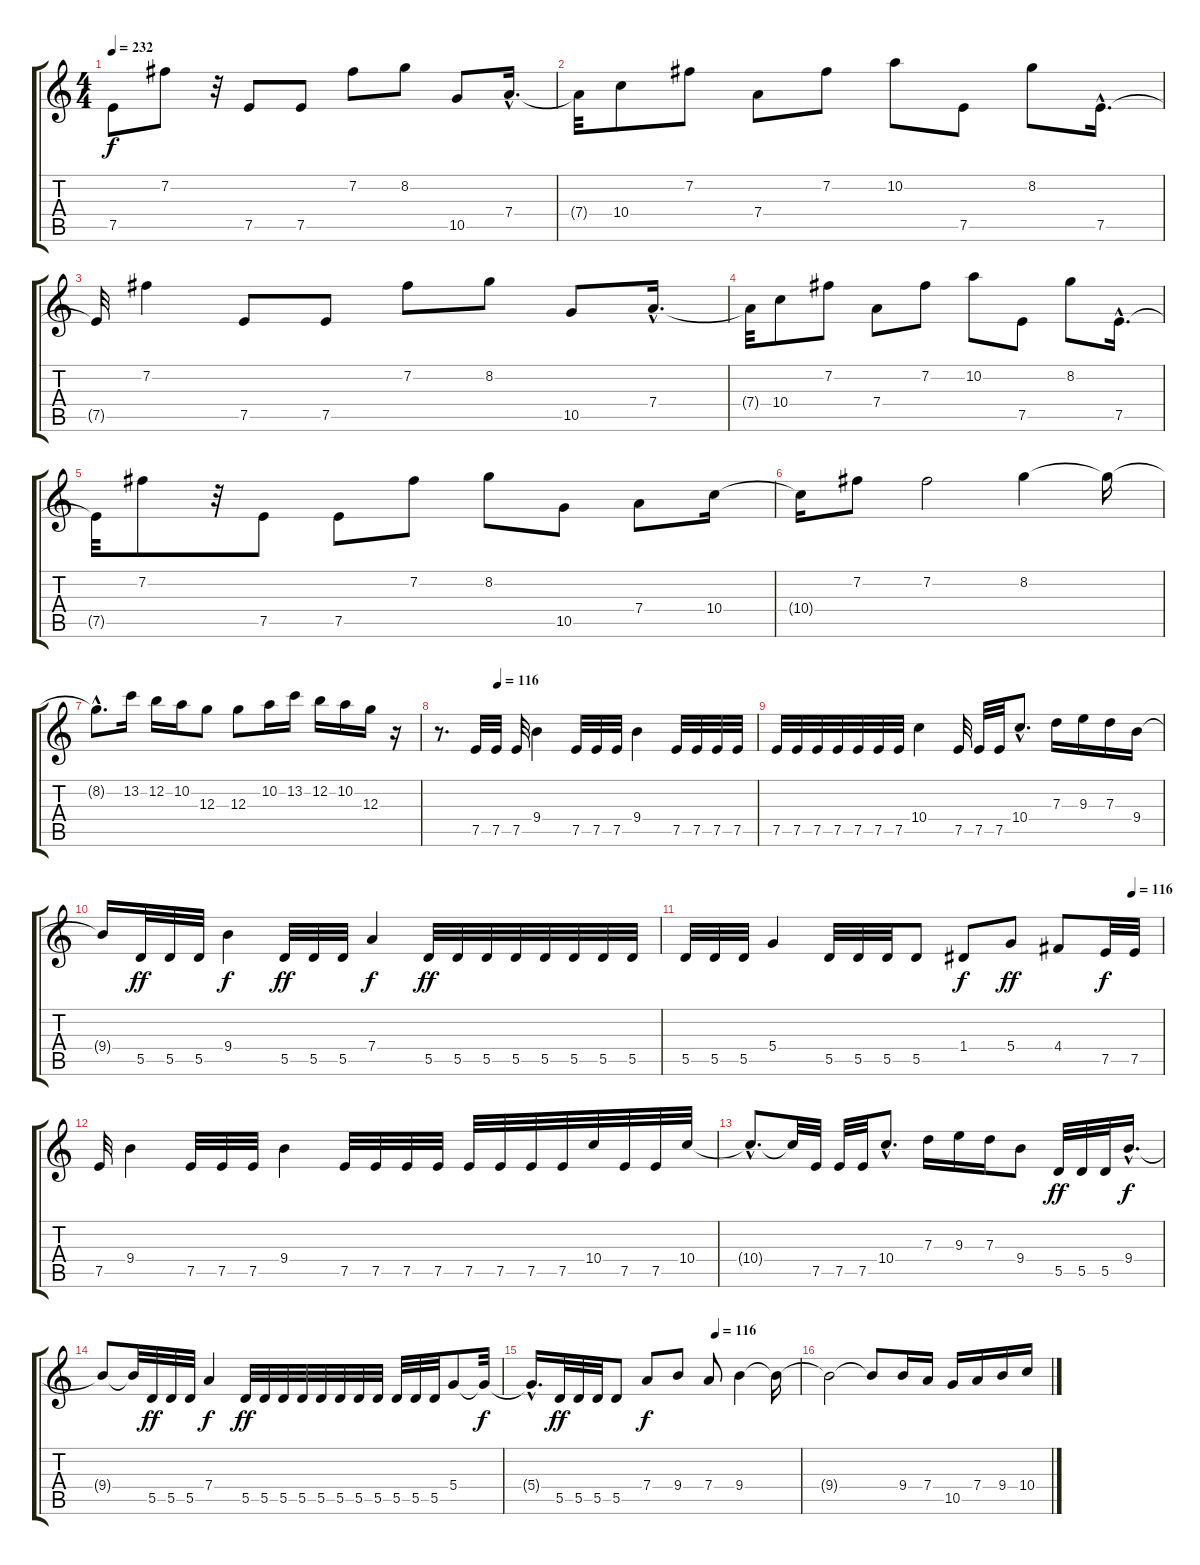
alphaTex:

\track "" {instrument overdrivenguitar}
\staff {score tabs}
\tuning (E4 B3 G3 D3 A2 E2) {hide}
\ts (4 4)
\tempo 232
\clef g2
\ks c
7.5.8{dy f} 7.2.8 r.32 7.5.8 7.5.8 7.2.8 8.2.8 10.5.8 7.4{hac}.16{d} |
7.4{t}.32 10.4.8 7.2.8 7.4.8 7.2.8 10.2.8 7.5.8 8.2.8 7.5{hac}.16{d} |
7.5{t}.32 7.2.4 7.5.8 7.5.8 7.2.8 8.2.8 10.5.8 7.4{hac}.16{d} |
7.4{t}.32 10.4.8 7.2.8 7.4.8 7.2.8 10.2.8 7.5.8 8.2.8 7.5{hac}.16{d} |
7.5{t}.32 7.2.8 r.32 7.5.8 7.5.8 7.2.8 8.2.8 10.5.8 7.4.8 10.4.16 |
10.4{t}.16 7.2.8 7.2.2 8.2.4 8.2{t}.16 |
8.2{hac t}.8{d} 13.2.16 12.2.16 10.2.16 12.3.8 12.3.8 10.2.16 13.2.16 12.2.16 10.2.16 12.3.16 r.16 |
\tempo (116 0.1875)
r.8{d} 7.5.32 7.5.32 7.5.32 9.4.4 7.5.32 7.5.32 7.5.32 9.4.4 7.5.32 7.5.32 7.5.32 7.5.32 |
7.5.32 7.5.32 7.5.32 7.5.32 7.5.32 7.5.32 7.5.32 10.4.4 7.5.32 7.5.32 7.5.32 10.4{hac}.8{d} 7.3.16 9.3.16 7.3.16 9.4.16 |
9.4{t}.16 5.5.32{dy ff} 5.5.32 5.5.32 9.4.4{dy f} 5.5.32{dy ff} 5.5.32 5.5.32 7.4.4{dy f} 5.5.32{dy ff} 5.5.32 5.5.32 5.5.32 5.5.32 5.5.32 5.5.32 5.5.32 |
\tempo (116 0.9375)
5.5.32 5.5.32 5.5.32 5.4.4 5.5.32 5.5.32 5.5.32 5.5.8 1.4.8{dy f} 5.4.8{dy ff} 4.4.8 7.5.32{dy f} 7.5.32 |
7.5.32 9.4.4 7.5.32 7.5.32 7.5.32 9.4.4 7.5.32 7.5.32 7.5.32 7.5.32 7.5.32 7.5.32 7.5.32 7.5.32 10.4.32 7.5.32 7.5.32 10.4.32 |
10.4{hac t}.8{d} 10.4{t}.32 7.5.32 7.5.32 7.5.32 10.4{hac}.8{d} 7.3.16 9.3.16 7.3.16 9.4.8 5.5.32{dy ff} 5.5.32 5.5.32 9.4{hac}.16{d dy f} |
9.4{t}.8 9.4{t}.32 5.5.32{dy ff} 5.5.32 5.5.32 7.4.4{dy f} 5.5.32{dy ff} 5.5.32 5.5.32 5.5.32 5.5.32 5.5.32 5.5.32 5.5.32 5.5.32 5.5.32 5.5.32 5.4.8 5.4{t}.32{dy f} |
\tempo (116 0.6875)
5.4{hac t}.16{d} 5.5.32{dy ff} 5.5.32 5.5.32 5.5.8 7.4.8{dy f} 9.4.8 7.4.8 9.4.4 9.4{t}.16 |
9.4{t}.2 9.4{t}.8 9.4.16 7.4.16 10.5.16 7.4.16 9.4.16 10.4.16
